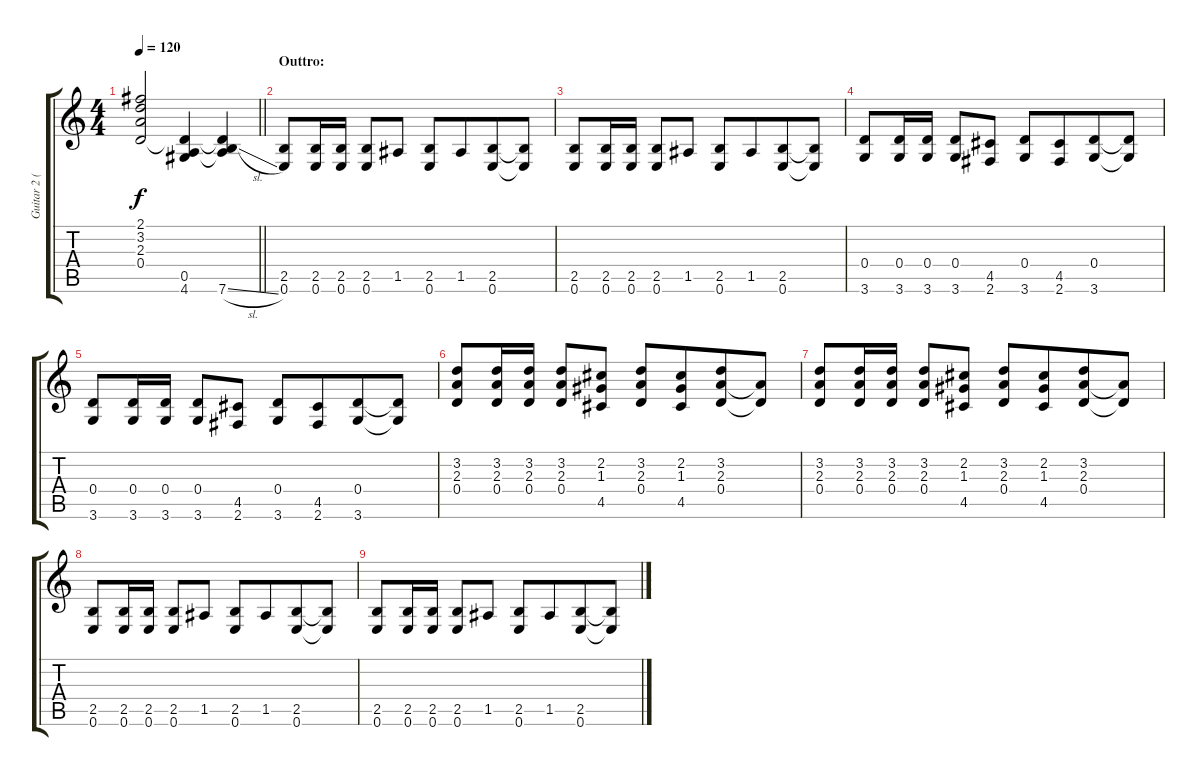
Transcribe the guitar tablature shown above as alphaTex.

\track ("Guitar 2 (Leader)" "Guitar 2 (") {instrument acousticguitarsteel}
\staff {score tabs}
\tuning (E4 B3 G3 D3 A2 E2) {hide}
\ts (4 4)
\tempo 120
\clef g2
\barLineRight lightlight
\ks c
(2.1 3.2 2.3 0.4).2{dy f} (0.4{t} 0.5{t} 4.6).4 (0.4{t} 0.5{t} 7.6{sl}).4 |
\section ("" "Outtro:")
(2.5 0.6).8 (2.5 0.6).16 (2.5 0.6).16 (2.5 0.6).8 1.5.8 (2.5 0.6).8 1.5.8{beam merge} (2.5 0.6).8 (2.5{t} 0.6{t}).8 |
(2.5 0.6).8 (2.5 0.6).16 (2.5 0.6).16 (2.5 0.6).8 1.5.8 (2.5 0.6).8 1.5.8{beam merge} (2.5 0.6).8 (2.5{t} 0.6{t}).8 |
(0.4 3.6).8 (0.4 3.6).16 (0.4 3.6).16 (0.4 3.6).8 (4.5 2.6).8 (0.4 3.6).8 (4.5 2.6).8{beam merge} (0.4 3.6).8 (0.4{t} 3.6{t}).8 |
(0.4 3.6).8 (0.4 3.6).16 (0.4 3.6).16 (0.4 3.6).8 (4.5 2.6).8 (0.4 3.6).8 (4.5 2.6).8{beam merge} (0.4 3.6).8 (0.4{t} 3.6{t}).8 |
(3.2 2.3 0.4).8 (3.2 2.3 0.4).16 (3.2 2.3 0.4).16 (3.2 2.3 0.4).8 (2.2 1.3 4.5).8 (3.2 2.3 0.4).8 (2.2 1.3 4.5).8{beam merge} (3.2 2.3 0.4).8 (2.3{t} 0.4{t}).8 |
(3.2 2.3 0.4).8 (3.2 2.3 0.4).16 (3.2 2.3 0.4).16 (3.2 2.3 0.4).8 (2.2 1.3 4.5).8 (3.2 2.3 0.4).8 (2.2 1.3 4.5).8{beam merge} (3.2 2.3 0.4).8 (2.3{t} 0.4{t}).8 |
(2.5 0.6).8 (2.5 0.6).16 (2.5 0.6).16 (2.5 0.6).8 1.5.8 (2.5 0.6).8 1.5.8{beam merge} (2.5 0.6).8 (2.5{t} 0.6{t}).8 |
(2.5 0.6).8 (2.5 0.6).16 (2.5 0.6).16 (2.5 0.6).8 1.5.8 (2.5 0.6).8 1.5.8{beam merge} (2.5 0.6).8 (2.5{t} 0.6{t}).8
